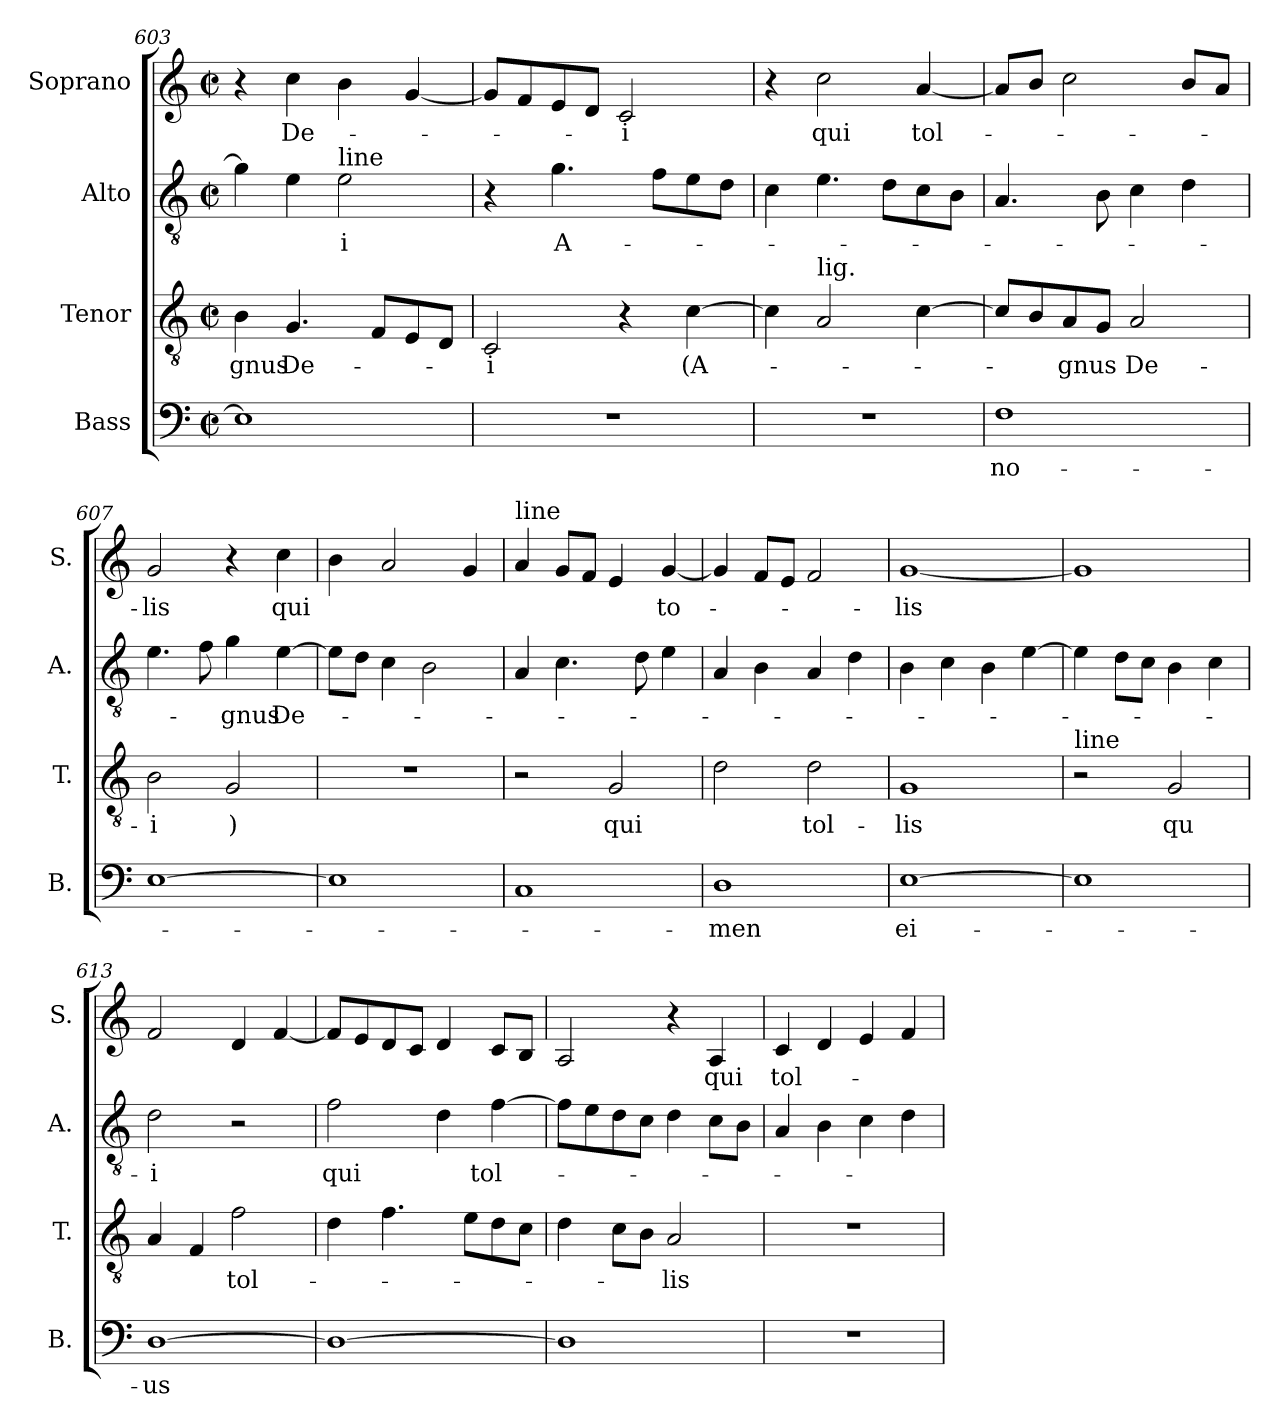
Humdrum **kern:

**kern	**text	**kern	**text	**kern	**text	**kern	**text
*part4	*part4	*part3	*part3	*part2	*part2	*part1	*part1
*staff4	*staff4	*staff3	*staff3	*staff2	*staff2	*staff1	*staff1
*I"Bass	*	*I"Tenor	*	*I"Alto	*	*I"Soprano	*
*I'B.	*	*I'T.	*	*I'A.	*	*I'S.	*
*clefF4	*	*clefGv2	*	*clefGv2	*	*clefG2	*
*k[]	*	*k[]	*	*k[]	*	*k[]	*
*M2/2	*	*M2/2	*	*M2/2	*	*M2/2	*
*met(c|)	*	*met(c|)	*	*met(c|)	*	*met(c|)	*
=603	=603	=603	=603	=603	=603	=603	=603
!	!	!	!LO:LY:b	!	!	!	!
1E]	.	4B\	-gnus	4g\]	.	4r	.
!	!	!	!LO:LY:b	!	!	!	!LO:LY:b
.	.	4.G/	De-	4e\	.	4cc\	De-
!	!	!	!	!LO:TX:a:t=line	!	!	!
!	!	!	!	!	!LO:LY:b	!	!
.	.	.	.	2e\	-i	4b\	.
.	.	8F/L	.	.	.	.	.
.	.	8E/	.	.	.	[4g/	.
.	.	8D/J	.	.	.	.	.
=604	=604	=604	=604	=604	=604	=604	=604
!	!	!	!LO:LY:b	!	!	!	!
1r	.	2C/	-i	4r	.	8g/L]	.
.	.	.	.	.	.	8f/	.
!	!	!	!	!	!LO:LY:b	!	!
.	.	.	.	4.g\	A-	8e/	.
.	.	.	.	.	.	8d/J	.
!	!	!	!	!	!	!	!LO:LY:b
.	.	4r	.	.	.	2c/	-i
.	.	.	.	8f\L	.	.	.
!	!	!	!LO:LY:b	!	!	!	!
.	.	[4c\	(A-	8e\	.	.	.
.	.	.	.	8d\J	.	.	.
=605	=605	=605	=605	=605	=605	=605	=605
1r	.	4c\]	.	4c\	.	4r	.
!	!	!LO:TX:a:t=lig.	!	!	!	!	!
!	!	!	!	!	!	!	!LO:LY:b
.	.	2A/	.	4.e\	.	2cc\	qui
.	.	.	.	8d\L	.	.	.
!	!	!	!	!	!	!	!LO:LY:b
.	.	[4c\	.	8c\	.	[4a/	tol-
.	.	.	.	8B\J	.	.	.
=606	=606	=606	=606	=606	=606	=606	=606
!	!LO:LY:b	!	!	!	!	!	!
1F	no-	8c/L]	.	4.A/	.	8a/L]	.
.	.	8B/	.	.	.	8b/J	.
!	!	!	!LO:LY:b	!	!	!	!
.	.	8A/	-gnus	.	.	2cc\	.
.	.	8G/J	.	8B\	.	.	.
!	!	!	!LO:LY:b	!	!	!	!
.	.	2A/	De-	4c\	.	.	.
.	.	.	.	4d\	.	8b/L	.
.	.	.	.	.	.	8a/J	.
!!LO:LB:g=z
=607	=607	=607	=607	=607	=607	=607	=607
!	!	!	!LO:LY:b	!	!	!	!LO:LY:b
[1E	.	2B\	-i	4.e\	.	2g/	-lis
.	.	.	.	8f\	.	.	.
!	!	!	!LO:LY:b	!	!LO:LY:b	!	!
.	.	2G/	)	4g\	-gnus	4r	.
!	!	!	!	!	!LO:LY:b	!	!LO:LY:b
.	.	.	.	[4e\	De-	4cc\	qui
=608	=608	=608	=608	=608	=608	=608	=608
1E]	.	1r	.	8e\L]	.	4b\	.
.	.	.	.	8d\J	.	.	.
.	.	.	.	4c\	.	2a/	.
.	.	.	.	2B\	.	.	.
.	.	.	.	.	.	4g/	.
=609	=609	=609	=609	=609	=609	=609	=609
!	!	!	!	!	!	!LO:TX:a:t=line	!
1C	.	2r	.	4A/	.	4a/	.
.	.	.	.	4.c\	.	8g/L	.
.	.	.	.	.	.	8f/J	.
!	!	!	!LO:LY:b	!	!	!	!
.	.	2G/	qui	.	.	4e/	.
.	.	.	.	8d\	.	.	.
!	!	!	!	!	!	!	!LO:LY:b
.	.	.	.	4e\	.	[4g/	to-
=610	=610	=610	=610	=610	=610	=610	=610
!	!LO:LY:b	!	!	!	!	!	!
1D	-men	2d\	.	4A/	.	4g/]	.
.	.	.	.	4B\	.	8f/L	.
.	.	.	.	.	.	8e/J	.
!	!	!	!LO:LY:b	!	!	!	!
.	.	2d\	tol-	4A/	.	2f/	.
.	.	.	.	4d\	.	.	.
=611	=611	=611	=611	=611	=611	=611	=611
!	!LO:LY:b	!	!LO:LY:b	!	!	!	!LO:LY:b
[1E	ei-	1G	-lis	4B\	.	[1g	-lis
.	.	.	.	4c\	.	.	.
.	.	.	.	4B\	.	.	.
.	.	.	.	[4e\	.	.	.
=612	=612	=612	=612	=612	=612	=612	=612
!	!	!LO:TX:a:t=line	!	!	!	!	!
1E]	.	2r	.	4e\]	.	1g]	.
.	.	.	.	8d\L	.	.	.
.	.	.	.	8c\J	.	.	.
!	!	!	!LO:LY:b	!	!	!	!
.	.	2G/	qu	4B\	.	.	.
.	.	.	.	4c\	.	.	.
=613	=613	=613	=613	=613	=613	=613	=613
!	!LO:LY:b	!	!	!	!LO:LY:b	!	!
[1D	-us	4A/	.	2d\	-i	2f/	.
.	.	4F/	.	.	.	.	.
!	!	!	!LO:LY:b	!	!	!	!
.	.	2f\	tol-	2r	.	4d/	.
.	.	.	.	.	.	[4f/	.
=614	=614	=614	=614	=614	=614	=614	=614
!	!	!	!	!	!LO:LY:b	!	!
1D_	.	4d\	.	2f\	qui	8f/L]	.
.	.	.	.	.	.	8e/	.
.	.	4.f\	.	.	.	8d/	.
.	.	.	.	.	.	8c/J	.
.	.	.	.	4d\	.	4d/	.
.	.	8e\L	.	.	.	.	.
!	!	!	!	!	!LO:LY:b	!	!
.	.	8d\	.	[4f\	tol-	8c/L	.
.	.	8c\J	.	.	.	8B/J	.
!!LO:PB:g=z
=615	=615	=615	=615	=615	=615	=615	=615
1D]	.	4d\	.	8f\L]	.	2A/	.
.	.	.	.	8e\	.	.	.
.	.	8c\L	.	8d\	.	.	.
.	.	8B\J	.	8c\J	.	.	.
!	!	!	!LO:LY:b	!	!	!	!
.	.	2A/	-lis	4d\	.	4r	.
!	!	!	!	!	!	!	!LO:LY:b
.	.	.	.	8c\L	.	4A/	qui
.	.	.	.	8B\J	.	.	.
=616	=616	=616	=616	=616	=616	=616	=616
!	!	!	!	!	!	!	!LO:LY:b
1r	.	1r	.	4A/	.	4c/	tol-
.	.	.	.	4B\	.	4d/	.
.	.	.	.	4c\	.	4e/	.
.	.	.	.	4d\	.	4f/	.
=	=	=	=	=	=	=	=
*-	*-	*-	*-	*-	*-	*-	*-
